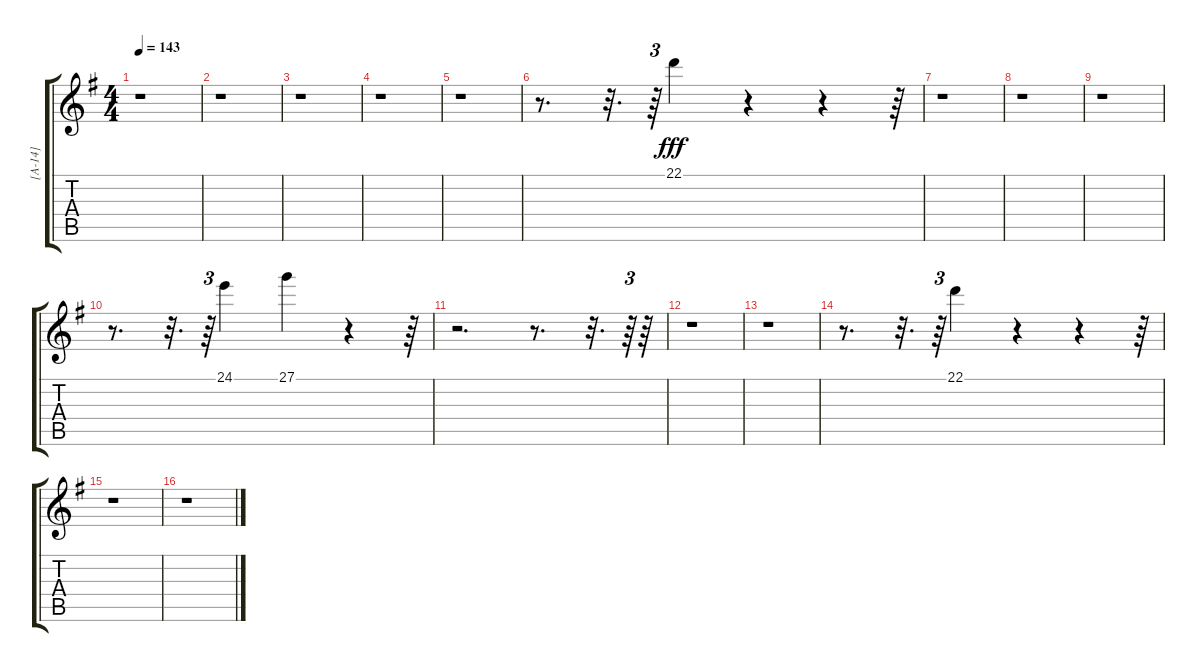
\track ("[A-14] " "[A-14] ") {instrument fx5brightness}
\staff {score tabs}
\tuning (E4 B3 G3 D3 A2 E2) {hide}
\ts (4 4)
\tempo 143
\clef g2
\ks g
r.1{dy fff} |
r.1 |
r.1 |
r.1 |
r.1 |
r.8{d} r.32{d} r.64{tu (3 2)} 22.1.4{volume 8 balance 5 instrument fx5brightness} r.4 r.4 r.64 |
r.1 |
r.1 |
r.1 |
r.8{d} r.32{d} r.64{tu (3 2)} 24.1.4 27.1.4 r.4 r.64 |
r.2{d} r.8{d} r.32{d} r.64{tu (3 2)} r.64 |
r.1 |
r.1 |
r.8{d} r.32{d} r.64{tu (3 2)} 22.1.4 r.4 r.4 r.64 |
r.1 |
r.1
